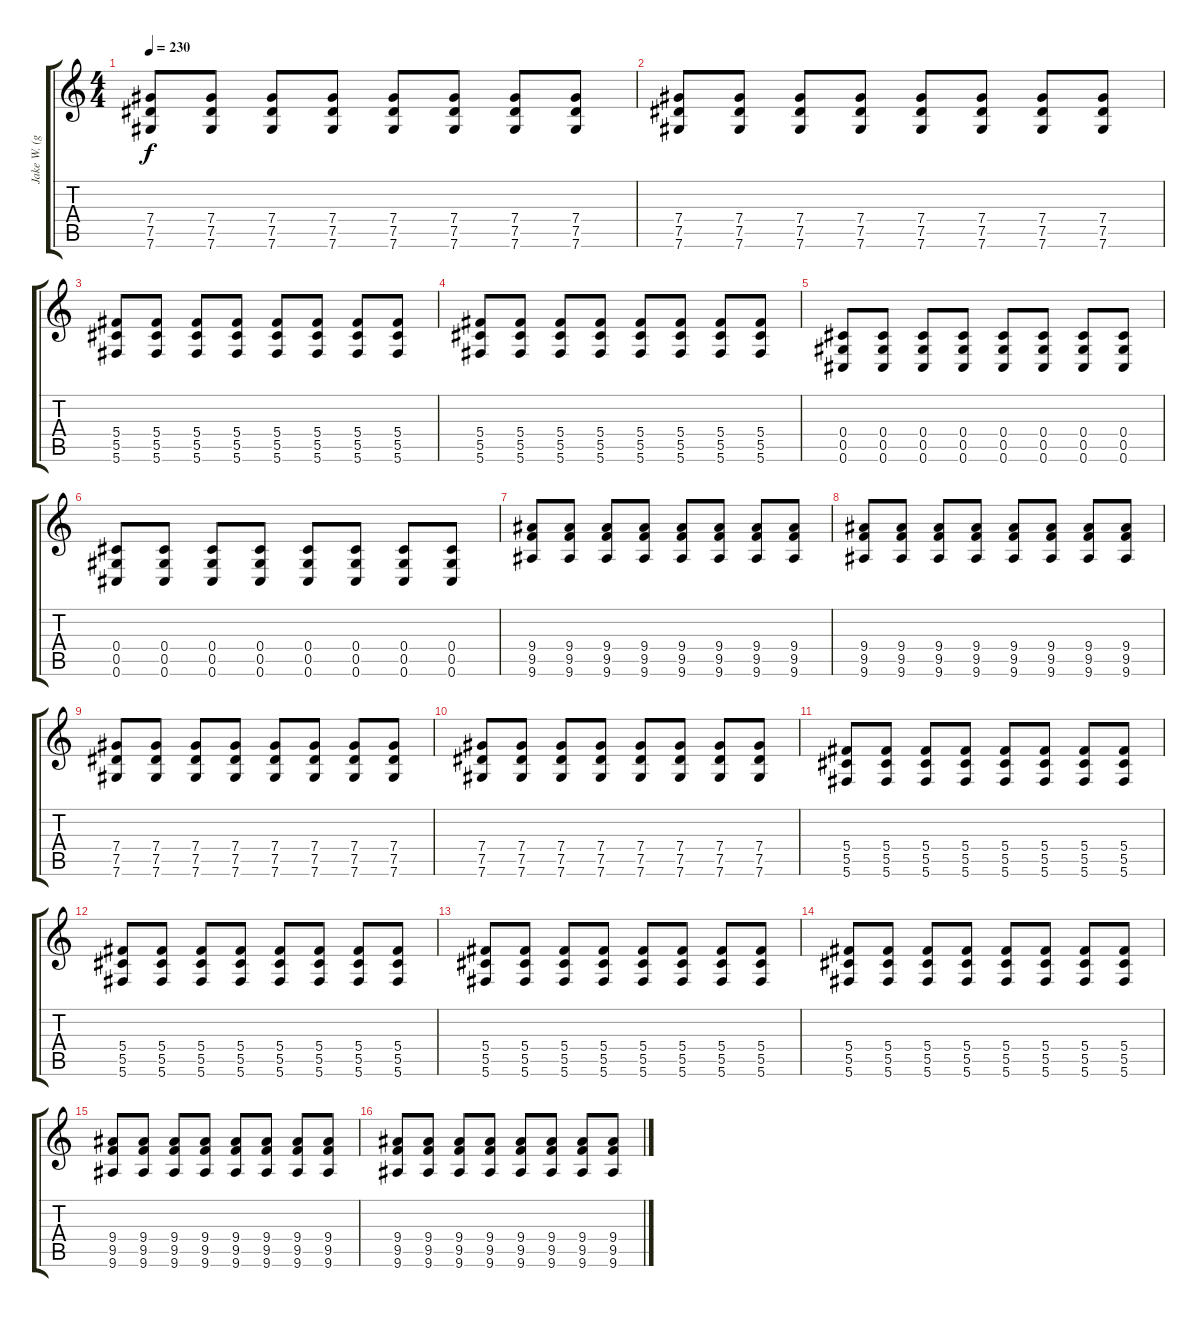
\track ("Jake W. (guitar)" "Jake W. (g") {instrument distortionguitar}
\staff {score tabs}
\tuning (Eb4 Bb3 Gb3 Db3 Ab2 Db2) {hide}
\ts (4 4)
\tempo 230
\clef g2
\ks c
(7.4 7.5 7.6).8{dy f} (7.4 7.5 7.6).8 (7.4 7.5 7.6).8 (7.4 7.5 7.6).8 (7.4 7.5 7.6).8 (7.4 7.5 7.6).8 (7.4 7.5 7.6).8 (7.4 7.5 7.6).8 |
(7.4 7.5 7.6).8 (7.4 7.5 7.6).8 (7.4 7.5 7.6).8 (7.4 7.5 7.6).8 (7.4 7.5 7.6).8 (7.4 7.5 7.6).8 (7.4 7.5 7.6).8 (7.4 7.5 7.6).8 |
(5.4 5.5 5.6).8 (5.4 5.5 5.6).8 (5.4 5.5 5.6).8 (5.4 5.5 5.6).8 (5.4 5.5 5.6).8 (5.4 5.5 5.6).8 (5.4 5.5 5.6).8 (5.4 5.5 5.6).8 |
(5.4 5.5 5.6).8 (5.4 5.5 5.6).8 (5.4 5.5 5.6).8 (5.4 5.5 5.6).8 (5.4 5.5 5.6).8 (5.4 5.5 5.6).8 (5.4 5.5 5.6).8 (5.4 5.5 5.6).8 |
(0.4 0.5 0.6).8 (0.4 0.5 0.6).8 (0.4 0.5 0.6).8 (0.4 0.5 0.6).8 (0.4 0.5 0.6).8 (0.4 0.5 0.6).8 (0.4 0.5 0.6).8 (0.4 0.5 0.6).8 |
(0.4 0.5 0.6).8 (0.4 0.5 0.6).8 (0.4 0.5 0.6).8 (0.4 0.5 0.6).8 (0.4 0.5 0.6).8 (0.4 0.5 0.6).8 (0.4 0.5 0.6).8 (0.4 0.5 0.6).8 |
(9.4 9.5 9.6).8 (9.4 9.5 9.6).8 (9.4 9.5 9.6).8 (9.4 9.5 9.6).8 (9.4 9.5 9.6).8 (9.4 9.5 9.6).8 (9.4 9.5 9.6).8 (9.4 9.5 9.6).8 |
(9.4 9.5 9.6).8 (9.4 9.5 9.6).8 (9.4 9.5 9.6).8 (9.4 9.5 9.6).8 (9.4 9.5 9.6).8 (9.4 9.5 9.6).8 (9.4 9.5 9.6).8 (9.4 9.5 9.6).8 |
(7.4 7.5 7.6).8 (7.4 7.5 7.6).8 (7.4 7.5 7.6).8 (7.4 7.5 7.6).8 (7.4 7.5 7.6).8 (7.4 7.5 7.6).8 (7.4 7.5 7.6).8 (7.4 7.5 7.6).8 |
(7.4 7.5 7.6).8 (7.4 7.5 7.6).8 (7.4 7.5 7.6).8 (7.4 7.5 7.6).8 (7.4 7.5 7.6).8 (7.4 7.5 7.6).8 (7.4 7.5 7.6).8 (7.4 7.5 7.6).8 |
(5.4 5.5 5.6).8 (5.4 5.5 5.6).8 (5.4 5.5 5.6).8 (5.4 5.5 5.6).8 (5.4 5.5 5.6).8 (5.4 5.5 5.6).8 (5.4 5.5 5.6).8 (5.4 5.5 5.6).8 |
(5.4 5.5 5.6).8 (5.4 5.5 5.6).8 (5.4 5.5 5.6).8 (5.4 5.5 5.6).8 (5.4 5.5 5.6).8 (5.4 5.5 5.6).8 (5.4 5.5 5.6).8 (5.4 5.5 5.6).8 |
(5.4 5.5 5.6).8 (5.4 5.5 5.6).8 (5.4 5.5 5.6).8 (5.4 5.5 5.6).8 (5.4 5.5 5.6).8 (5.4 5.5 5.6).8 (5.4 5.5 5.6).8 (5.4 5.5 5.6).8 |
(5.4 5.5 5.6).8 (5.4 5.5 5.6).8 (5.4 5.5 5.6).8 (5.4 5.5 5.6).8 (5.4 5.5 5.6).8 (5.4 5.5 5.6).8 (5.4 5.5 5.6).8 (5.4 5.5 5.6).8 |
(9.4 9.5 9.6).8 (9.4 9.5 9.6).8 (9.4 9.5 9.6).8 (9.4 9.5 9.6).8 (9.4 9.5 9.6).8 (9.4 9.5 9.6).8 (9.4 9.5 9.6).8 (9.4 9.5 9.6).8 |
(9.4 9.5 9.6).8 (9.4 9.5 9.6).8 (9.4 9.5 9.6).8 (9.4 9.5 9.6).8 (9.4 9.5 9.6).8 (9.4 9.5 9.6).8 (9.4 9.5 9.6).8 (9.4 9.5 9.6).8
